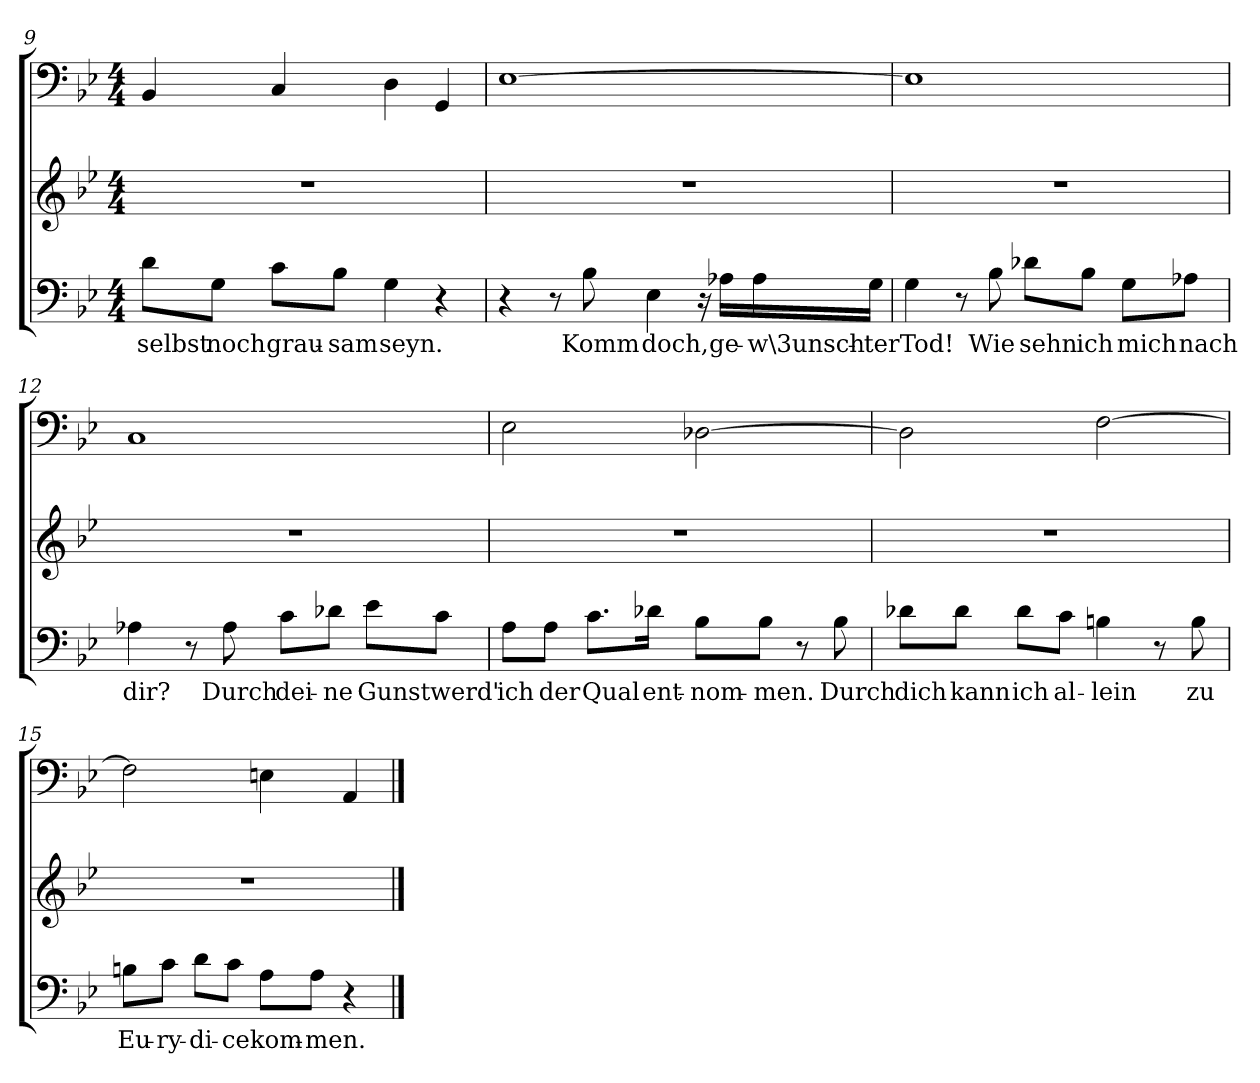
**kern	**text	**kern	**kern
*part3	*part3	*part2	*part1
*staff3	*staff3	*staff2	*staff1
*clefF4	*	*clefG2	*clefF4
*k[b-e-]	*	*k[b-e-]	*k[b-e-]
*B-:	*	*B-:	*B-:
*M4/4	*	*M4/4	*M4/4
=9	=9	=9	=9
8d\L	selbst	1r	4BB-/
8G\J	noch	.	.
8c\L	grau-	.	4C/
8B-\J	-sam	.	.
4G\	seyn.	.	4D\
4r	.	.	4GG/
=10	=10	=10	=10
4r	.	1r	[1E-\
8r	.	.	.
8B-\	Komm	.	.
4E-\	doch,	.	.
16r	.	.	.
16A-X\LL	ge-	.	.
16A-\	-w\3unsch-	.	.
16G\JJ	-ter	.	.
=11	=11	=11	=11
4G\	Tod!	1r	1E-\]
8r	.	.	.
8B-\	Wie	.	.
8d-X\L	sehn	.	.
8B-\J	ich	.	.
8G\L	mich	.	.
8A-X\J	nach	.	.
=12	=12	=12	=12
4A-X\	dir?	1r	1C/
8r	.	.	.
8A-\	Durch	.	.
8c\L	dei-	.	.
8d-X\J	-ne	.	.
8e-\L	Gunst	.	.
8c\J	werd'	.	.
=13	=13	=13	=13
8A\L	ich	1r	2E-\
8A\J	der	.	.
8.c\L	Qual	.	.
16d-X\Jk	ent-	.	.
8B-\L	-nom-	.	[2D-X\
8B-\J	-men.	.	.
8r	.	.	.
8B-\	Durch	.	.
=14	=14	=14	=14
8d-X\L	dich	1r	2D-\]
8d-\J	kann	.	.
8d-\L	ich	.	.
8c\J	al-	.	.
4Bn\	-lein	.	[2F\
8r	.	.	.
8B\	zu	.	.
=15	=15	=15	=15
8Bn\L	Eu-	1r	2F\]
8c\J	-ry-	.	.
8d\L	-di-	.	.
8c\J	-ce	.	.
8A\L	kom-	.	4En\
8A\J	-men.	.	.
4r	.	.	4AA/
==	==	==	==
*-	*-	*-	*-
